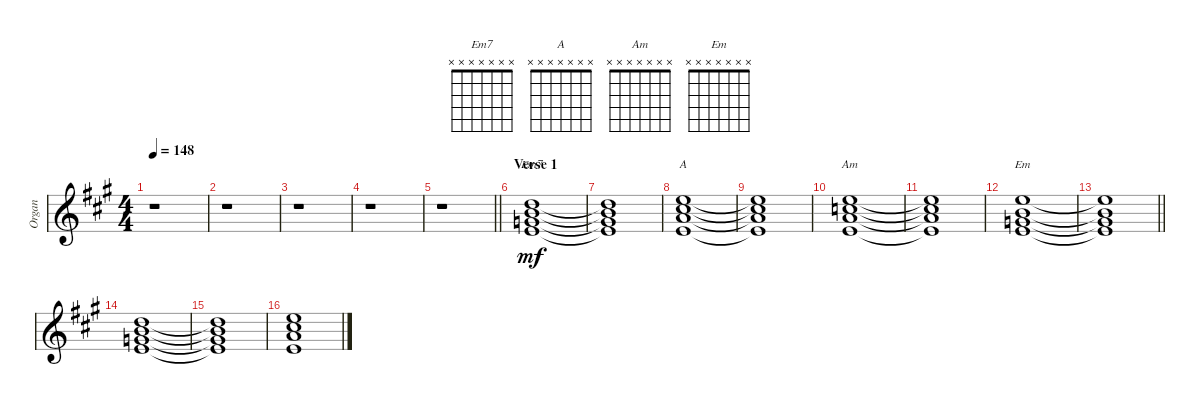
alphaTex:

\track ("Organ" "Organ") {instrument drawbarorgan}
\staff {score}
\tuning (E4 B3 G3 D3 A2 E2 B1) {hide}
\chord ("Em7" x x x x x x x)
\chord ("A" x x x x x x x)
\chord ("Am" x x x x x x x)
\chord ("Em" x x x x x x x)
\ts (4 4)
\tempo 148
\clef g2
\ks a
r.1{dy mf} |
r.1 |
r.1 |
r.1 |
\barLineRight lightlight
r.1 |
\section ("" "Verse 1")
(0.1 8.2 16.3 24.4).1{ch "Em7"} |
(0.1{t} 8.2{t} 16.3{t} 24.4{t}).1 |
(0.1 10.2 18.3 26.4).1{ch "A"} |
(0.1{t} 10.2{t} 18.3{t} 26.4{t}).1 |
(0.1 10.2 17.3 26.4).1{ch "Am"} |
(0.1{t} 10.2{t} 17.3{t} 26.4{t}).1 |
(0.1 8.2 16.3 26.4).1{ch "Em"} |
\barLineRight lightlight
(0.1{t} 8.2{t} 16.3{t} 26.4{t}).1 |
(0.1 8.2 16.3 24.4).1 |
(0.1{t} 8.2{t} 16.3{t} 24.4{t}).1 |
(0.1 10.2 18.3 26.4).1
